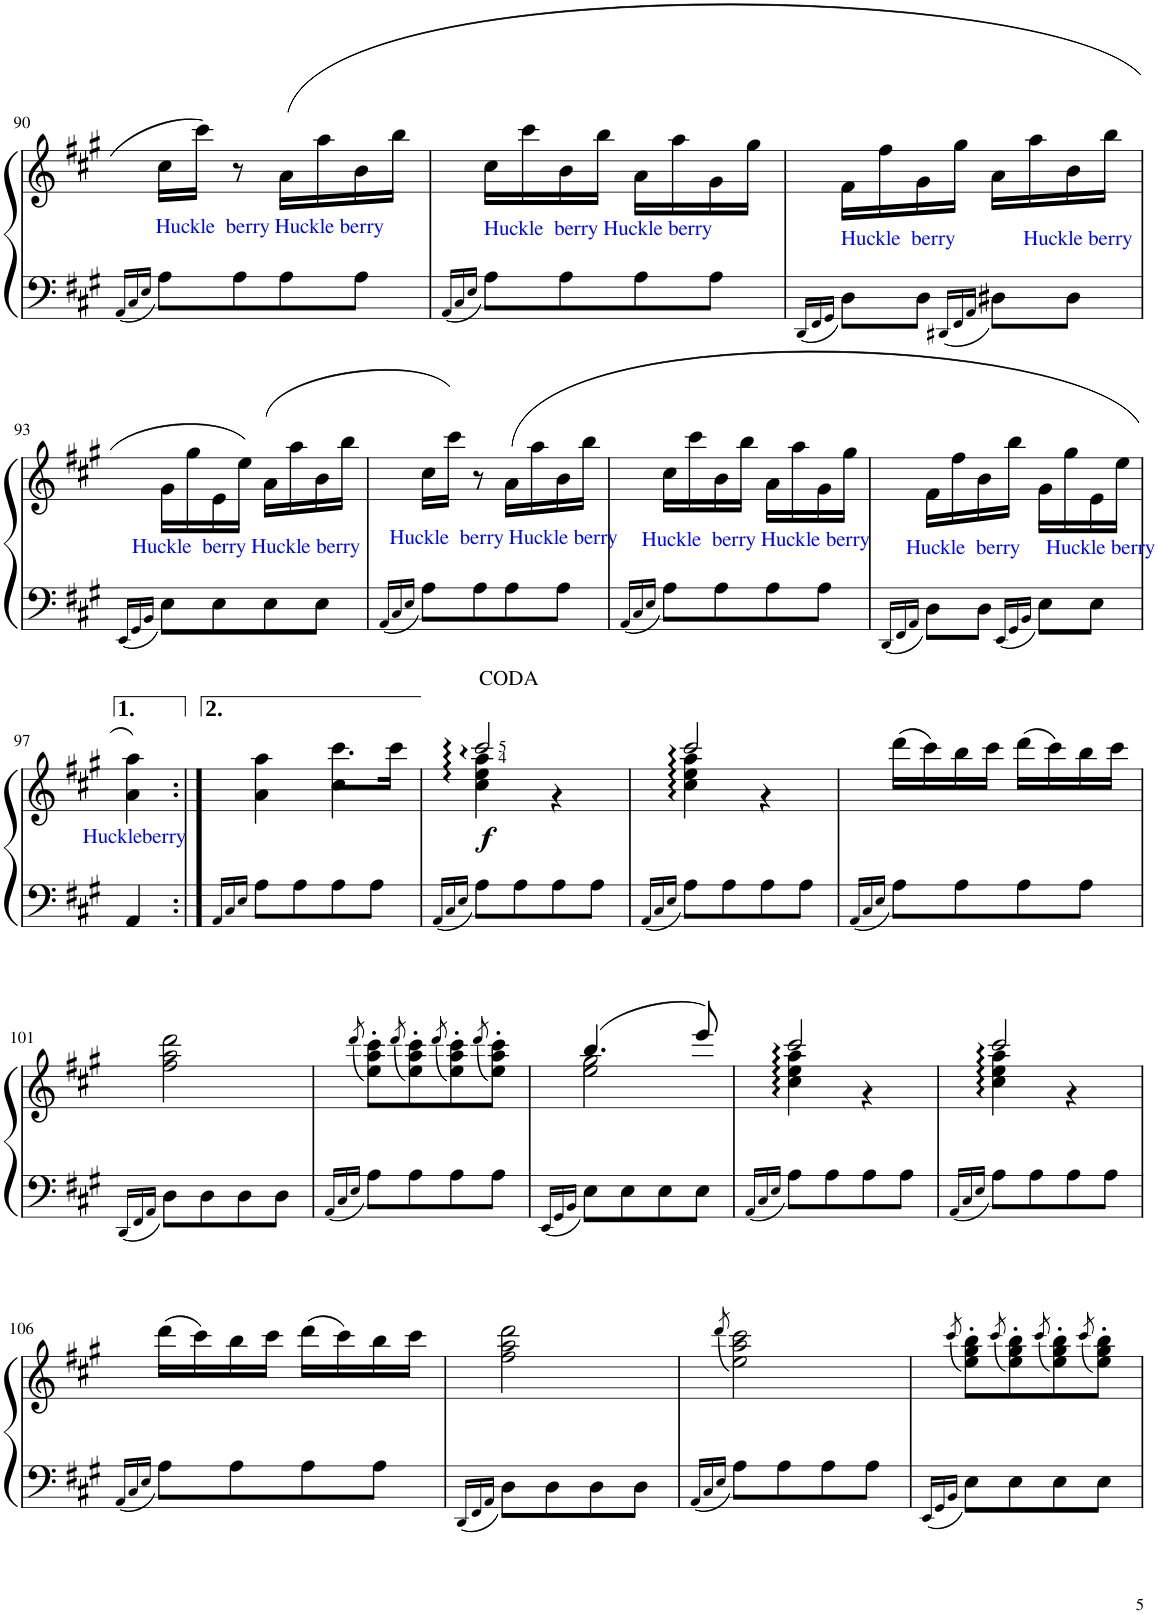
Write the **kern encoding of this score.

**kern	**kern	**dynam
*part1	*part1	*part1
*staff2	*staff1	*staff1/2
*I"Piano	*	*
*I'Pno	*	*
!!LO:PB:g=z
*clefF4	*clefG2	*
*k[f#c#g#]	*k[f#c#g#]	*
*M2/4	*M2/4	*
=90	=90	=90
16qAA/LL	.	.
16qC#/	.	.
16qE/JJ	.	.
!LO:TX:a:color=#000AE9:t=Huckle  berry Huckle berry	!	!
8A\L	16cc#\LL	.
.	16ccc#\JJ	.
8A\	8r	.
8A\	(16a\LL	.
.	16aa\	.
8A\J	16b\	.
.	16bb\JJ	.
=91	=91	=91
16qAA/LL	.	.
16qC#/	.	.
16qE/JJ	.	.
!LO:TX:a:color=#000AEA:t=Huckle  berry Huckle berry	!	!
8A\L	16cc#\LL	.
.	16ccc#\	.
8A\	16b\	.
.	16bb\JJ	.
8A\	16a\LL	.
.	16aa\	.
8A\J	16g#\	.
.	16gg#\JJ	.
=92	=92	=92
16qDD/LL	.	.
16qFF#/	.	.
16qGG#/JJ	.	.
!LO:TX:a:color=#000AEA:t=Huckle  berry             Huckle berry	!	!
8D\L	16f#\LL	.
.	16ff#\	.
8D\J	16g#\	.
.	16gg#\JJ	.
16qDD#X/LL	.	.
16qFF#/	.	.
16qAA/JJ	.	.
8D#X\L	16a\LL	.
.	16aa\	.
8D#\J	16b\	.
.	16bb\JJ	.
!!LO:LB:g=z
=93	=93	=93
16qEE/LL	.	.
16qGG#/	.	.
16qBB/JJ	.	.
!LO:TX:a:color=#000AE9:t=Huckle  berry Huckle berry	!	!
8E\L	16g#\LL	.
.	16gg#\	.
8E\	16e\	.
.	16ee\JJ)	.
8E\	(16a\LL	.
.	16aa\	.
8E\J	16b\	.
.	16bb\JJ	.
=94	=94	=94
16qAA/LL	.	.
16qC#/	.	.
16qE/JJ	.	.
!LO:TX:a:color=#000AE9:t=Huckle  berry Huckle berry	!	!
8A\L	16cc#\LL	.
.	16ccc#\JJ)	.
8A\	8r	.
8A\	(16a\LL	.
.	16aa\	.
8A\J	16b\	.
.	16bb\JJ	.
=95	=95	=95
16qAA/LL	.	.
16qC#/	.	.
16qE/JJ	.	.
!LO:TX:a:color=#000AE9:t=Huckle  berry Huckle berry	!	!
8A\L	16cc#\LL	.
.	16ccc#\	.
8A\	16b\	.
.	16bb\JJ	.
8A\	16a\LL	.
.	16aa\	.
8A\J	16g#\	.
.	16gg#\JJ	.
=96	=96	=96
16qDD/LL	.	.
16qFF#/	.	.
16qAA/JJ	.	.
!LO:TX:a:color=#000AE9:t=Huckle  berry     Huckle berry	!	!
8D\L	16f#\LL	.
.	16ff#\	.
8D\J	16b\	.
.	16bb\JJ	.
16qEE/LL	.	.
16qGG#/	.	.
16qBB/JJ	.	.
8E\L	16g#\LL	.
.	16gg#\	.
8E\J	16e\	.
.	16ee\JJ	.
!!LO:LB:g=z
=97	=97	=97
!LO:TX:a:color=#000AE9:t=Huckleberry	!	!
4AA/	4a\ 4aa\)	.
=97:|!	=97:|!	=97:|!
16qAA/LL	.	.
16qC#/	.	.
16qE/JJ	.	.
*	*^	*
8A\L	4a\ 4aa\	4ryy	.
8A\	.	.	.
8A\	4cc#\	8.ccc#\L	.
8A\J	.	.	.
.	.	16ccc#\Jk	.
=98	=98	=98	=98
16qAA/LL	.	.	.
16qC#/	.	.	.
16qE/JJ	.	.	.
!	!	!	!LO:DY:b
8A\L	2ccc#/	4cc#\ 4ee\ 4aa\	f
8A\	.	.	.
8A\	.	4r	.
8A\J	.	.	.
=99	=99	=99	=99
16qAA/LL	.	.	.
16qC#/	.	.	.
16qE/JJ	.	.	.
8A\L	2ccc#/	4cc#\ 4ee\ 4aa\	.
8A\	.	.	.
8A\	.	4r	.
8A\J	.	.	.
*	*v	*v	*
=100	=100	=100
16qAA/LL	.	.
16qC#/	.	.
16qE/JJ	.	.
8A\L	(16ddd\LL	.
.	16ccc#\)	.
8A\	16bb\	.
.	16ccc#\JJ	.
8A\	(16ddd\LL	.
.	16ccc#\)	.
8A\J	16bb\	.
.	16ccc#\JJ	.
!!LO:LB:g=z
=101	=101	=101
16qDD/LL	.	.
16qFF#/	.	.
16qAA/JJ	.	.
8D\L	2ff#\ 2aa\ 2ddd\	.
8D\	.	.
8D\	.	.
8D\J	.	.
=102	=102	=102
16qAA/LL	.	.
16qC#/	.	.
16qE/JJ	(8qddd/	.
8A\L	8ee\' 8aa\' 8ccc#\'L)	.
.	(8qddd/	.
8A\	8ee\' 8aa\' 8ccc#\')	.
.	(8qddd/	.
8A\	8ee\' 8aa\' 8ccc#\')	.
.	(8qddd/	.
8A\J	8ee\' 8aa\' 8ccc#\'J)	.
=103	=103	=103
16qEE/LL	.	.
16qGG#/	.	.
16qBB/JJ	.	.
*	*^	*
8E\L	(4.bb/	2ee\ 2gg#\	.
8E\	.	.	.
8E\	.	.	.
8E\J	8eee/)	.	.
=104	=104	=104	=104
16qAA/LL	.	.	.
16qC#/	.	.	.
16qE/JJ	.	.	.
8A\L	2ccc#/	4cc#\ 4ee\ 4aa\	.
8A\	.	.	.
8A\	.	4r	.
8A\J	.	.	.
=105	=105	=105	=105
16qAA/LL	.	.	.
16qC#/	.	.	.
16qE/JJ	.	.	.
8A\L	2ccc#/	4cc#\ 4ee\ 4aa\	.
8A\	.	.	.
8A\	.	4r	.
8A\J	.	.	.
*	*v	*v	*
!!LO:LB:g=z
=106	=106	=106
16qAA/LL	.	.
16qC#/	.	.
16qE/JJ	.	.
8A\L	(16ddd\LL	.
.	16ccc#\)	.
8A\	16bb\	.
.	16ccc#\JJ	.
8A\	(16ddd\LL	.
.	16ccc#\)	.
8A\J	16bb\	.
.	16ccc#\JJ	.
=107	=107	=107
16qDD/LL	.	.
16qFF#/	.	.
16qAA/JJ	.	.
8D\L	2ff#\ 2aa\ 2ddd\	.
8D\	.	.
8D\	.	.
8D\J	.	.
=108	=108	=108
16qAA/LL	.	.
16qC#/	.	.
16qE/JJ	(8qddd/	.
8A\L	2ee\ 2aa\ 2ccc#\)	.
8A\	.	.
8A\	.	.
8A\J	.	.
=109	=109	=109
16qEE/LL	.	.
16qGG#/	.	.
16qBB/JJ	(8qccc#/	.
8E\L	8ee\' 8gg#\' 8bb\'L)	.
.	(8qccc#/	.
8E\	8ee\' 8gg#\' 8bb\')	.
.	(8qccc#/	.
8E\	8ee\' 8gg#\' 8bb\')	.
.	(8qccc#/	.
8E\J	8ee\' 8gg#\' 8bb\'J)	.
=	=	=
*-	*-	*-
